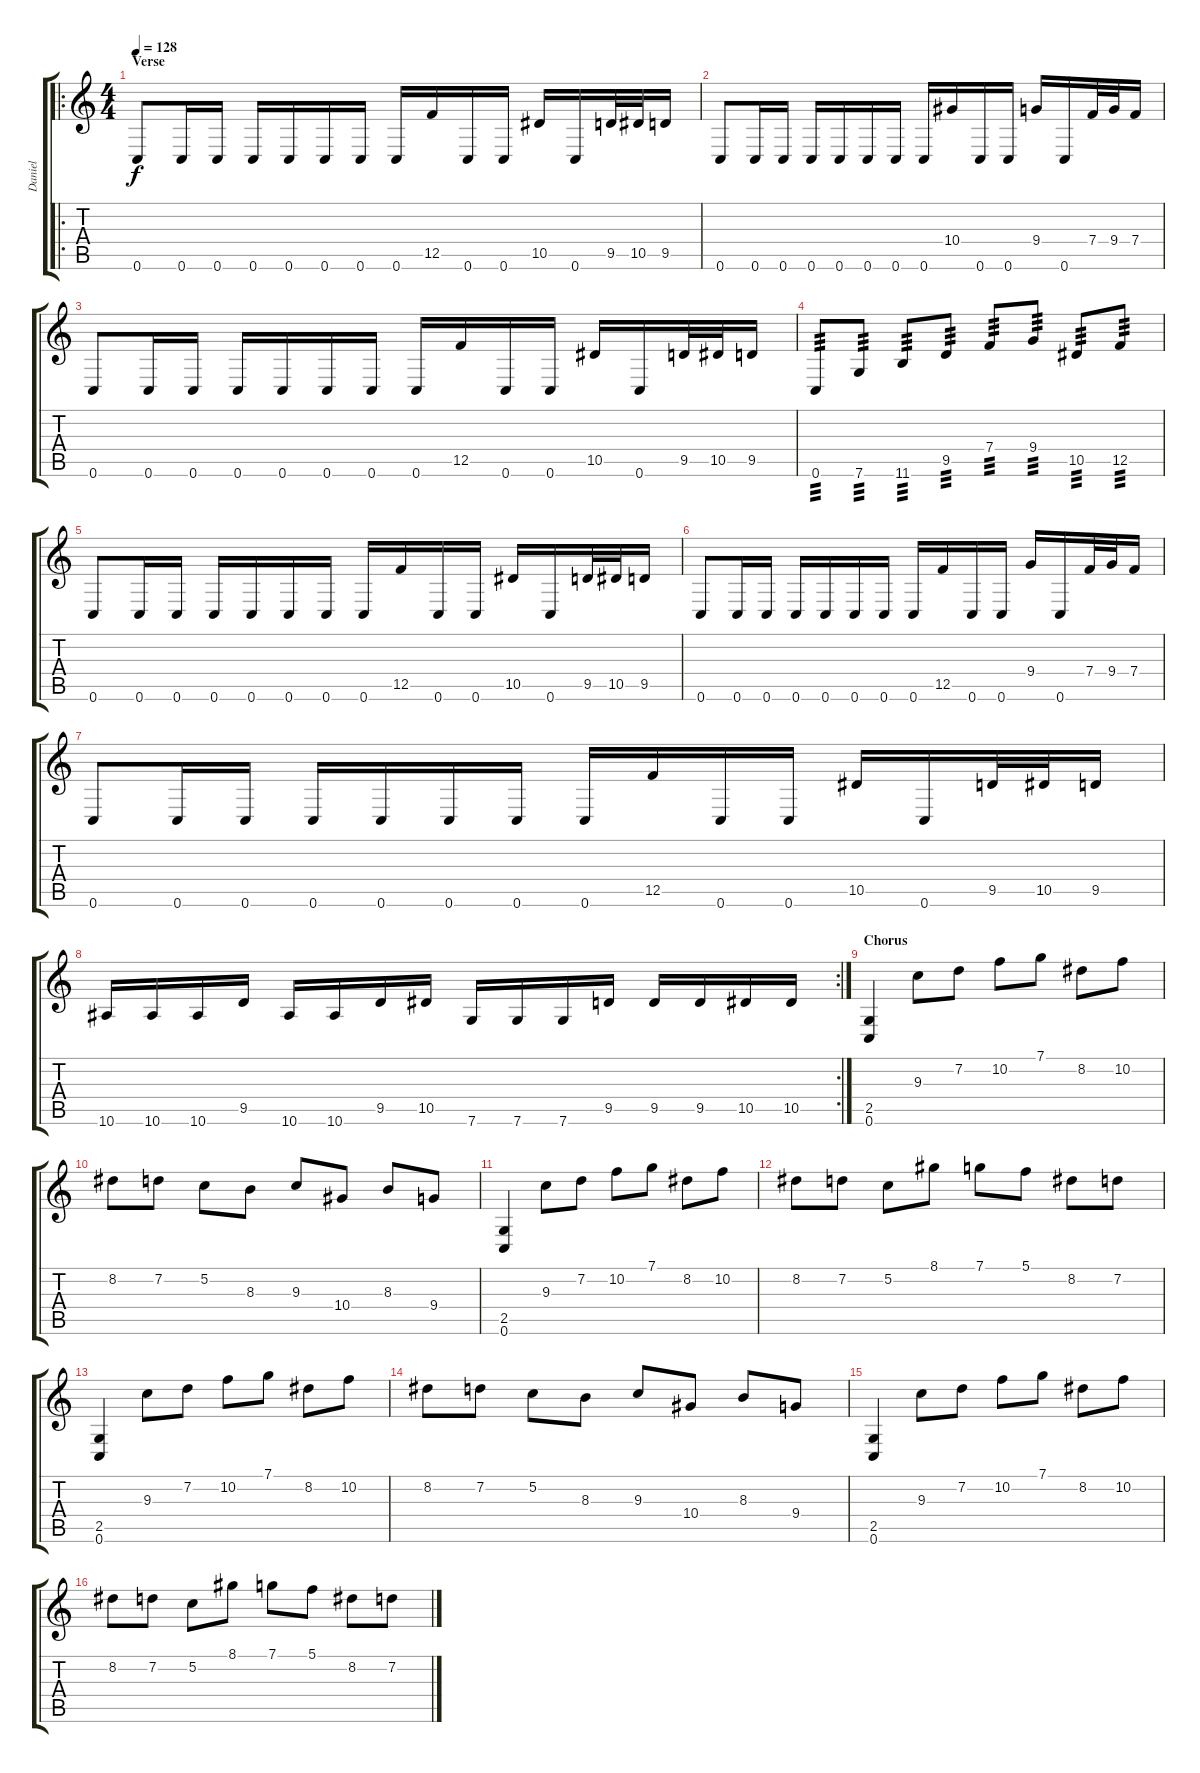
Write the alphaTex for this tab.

\track ("Daniel" "Daniel") {instrument distortionguitar}
\staff {score tabs}
\tuning (C4 G3 Eb3 Bb2 F2 C2) {hide}
\ro
\ts (4 4)
\section ("" "Verse")
\tempo 128
\clef g2
\ks c
0.6.8{dy f} 0.6.16 0.6.16 0.6.16 0.6.16 0.6.16 0.6.16 0.6.16 12.5.16 0.6.16 0.6.16 10.5.16 0.6.16 9.5.32 10.5.32 9.5.16 |
0.6.8 0.6.16 0.6.16 0.6.16 0.6.16 0.6.16 0.6.16 0.6.16 10.4.16 0.6.16 0.6.16 9.4.16 0.6.16 7.4.32 9.4.32 7.4.16 |
0.6.8 0.6.16 0.6.16 0.6.16 0.6.16 0.6.16 0.6.16 0.6.16 12.5.16 0.6.16 0.6.16 10.5.16 0.6.16 9.5.32 10.5.32 9.5.16 |
0.6.8{tp 3} 7.6.8{tp 3} 11.6.8{tp 3} 9.5.8{tp 3} 7.4.8{tp 3} 9.4.8{tp 3} 10.5.8{tp 3} 12.5.8{tp 3} |
0.6.8 0.6.16 0.6.16 0.6.16 0.6.16 0.6.16 0.6.16 0.6.16 12.5.16 0.6.16 0.6.16 10.5.16 0.6.16 9.5.32 10.5.32 9.5.16 |
0.6.8 0.6.16 0.6.16 0.6.16 0.6.16 0.6.16 0.6.16 0.6.16 12.5.16 0.6.16 0.6.16 9.4.16 0.6.16 7.4.32 9.4.32 7.4.16 |
0.6.8 0.6.16 0.6.16 0.6.16 0.6.16 0.6.16 0.6.16 0.6.16 12.5.16 0.6.16 0.6.16 10.5.16 0.6.16 9.5.32 10.5.32 9.5.16 |
\rc 2
10.6.16 10.6.16 10.6.16 9.5.16 10.6.16 10.6.16 9.5.16 10.5.16 7.6.16 7.6.16 7.6.16 9.5.16 9.5.16 9.5.16 10.5.16 10.5.16 |
\section ("" "Chorus")
(2.5 0.6).4{volume 12} 9.3.8 7.2.8 10.2.8 7.1.8 8.2.8 10.2.8 |
8.2.8 7.2.8 5.2.8 8.3.8 9.3.8 10.4.8 8.3.8 9.4.8 |
(2.5 0.6).4 9.3.8 7.2.8 10.2.8 7.1.8 8.2.8 10.2.8 |
8.2.8 7.2.8 5.2.8 8.1.8 7.1.8 5.1.8 8.2.8 7.2.8 |
(2.5 0.6).4 9.3.8 7.2.8 10.2.8 7.1.8 8.2.8 10.2.8 |
8.2.8 7.2.8 5.2.8 8.3.8 9.3.8 10.4.8 8.3.8 9.4.8 |
(2.5 0.6).4 9.3.8 7.2.8 10.2.8 7.1.8 8.2.8 10.2.8 |
8.2.8 7.2.8 5.2.8 8.1.8 7.1.8 5.1.8 8.2.8 7.2.8
